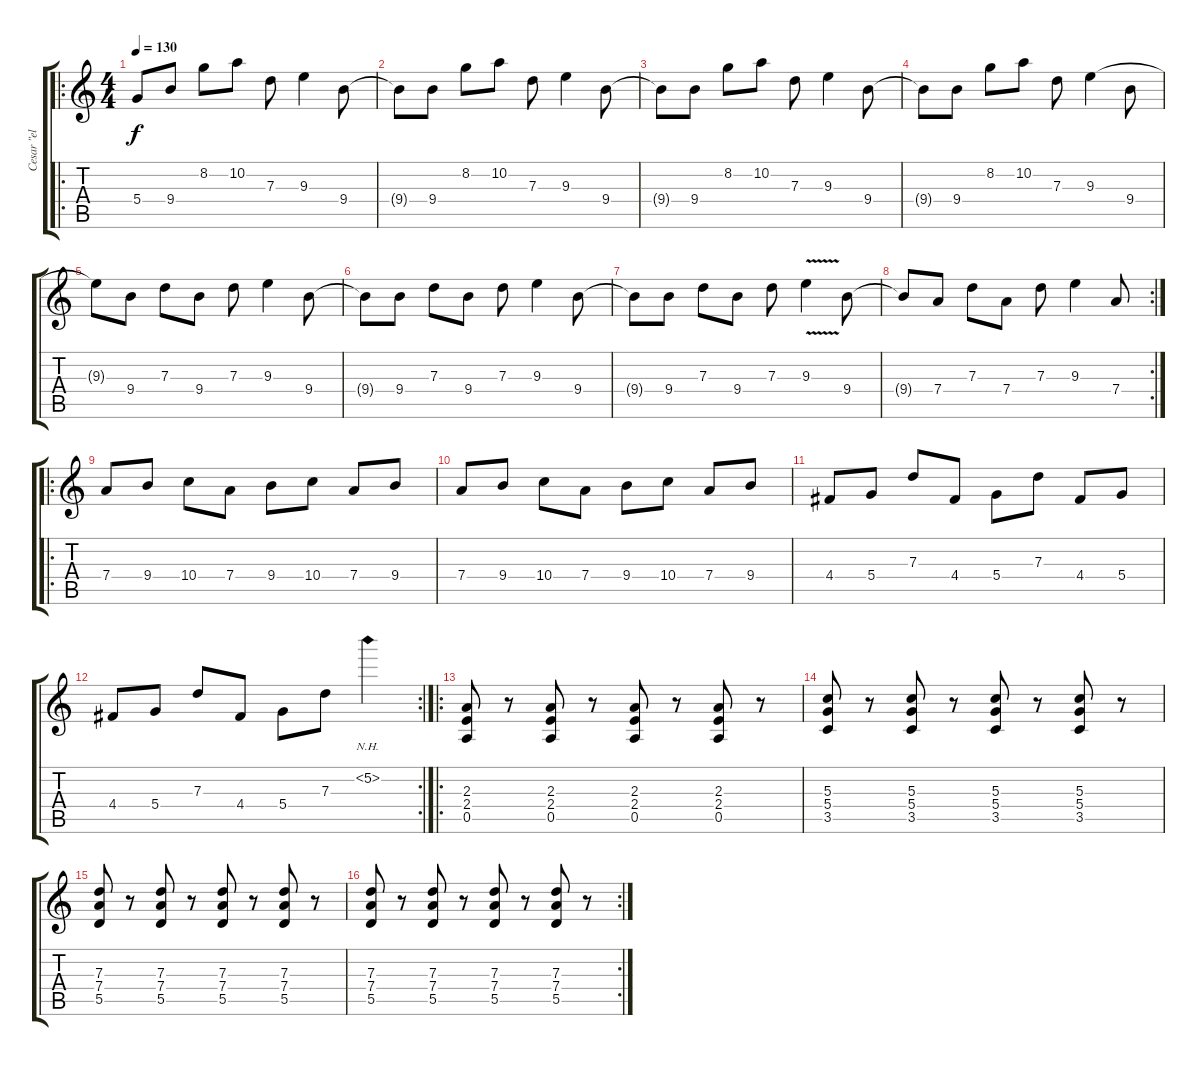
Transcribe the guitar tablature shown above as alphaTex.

\track ("Cesar \"el vampiro\" Lopez" "Cesar \"el ") {instrument distortionguitar}
\staff {score tabs}
\tuning (E4 B3 G3 D3 A2 E2) {hide}
\ro
\ts (4 4)
\tempo 130
\clef g2
\ks c
5.4{t}.8{dy f} 9.4.8 8.2.8 10.2.8 7.3.8 9.3.4 9.4.8 |
9.4{t}.8 9.4.8 8.2.8 10.2.8 7.3.8 9.3.4 9.4.8 |
9.4{t}.8 9.4.8 8.2.8 10.2.8 7.3.8 9.3.4 9.4.8 |
9.4{t}.8 9.4.8 8.2.8 10.2.8 7.3.8 9.3.4 9.4.8 |
9.3{t}.8 9.4.8 7.3.8 9.4.8 7.3.8 9.3.4 9.4.8 |
9.4{t}.8 9.4.8 7.3.8 9.4.8 7.3.8 9.3.4 9.4.8 |
9.4{t}.8 9.4.8 7.3.8 9.4.8 7.3.8 9.3{v}.4 9.4.8 |
\rc 2
9.4{t}.8 7.4.8 7.3.8 7.4.8 7.3.8 9.3.4 7.4.8 |
\ro
7.4.8 9.4.8 10.4.8 7.4.8 9.4.8 10.4.8 7.4.8 9.4.8 |
7.4.8 9.4.8 10.4.8 7.4.8 9.4.8 10.4.8 7.4.8 9.4.8 |
4.4.8 5.4.8 7.3.8 4.4.8 5.4.8 7.3.8 4.4.8 5.4.8 |
\rc 2
4.4.8 5.4.8 7.3.8 4.4.8 5.4.8 7.3.8 5.2{nh}.4 |
\ro
(2.3 2.4 0.5).8 r.8 (2.3 2.4 0.5).8 r.8 (2.3 2.4 0.5).8 r.8 (2.3 2.4 0.5).8 r.8 |
(5.3 5.4 3.5).8 r.8 (5.3 5.4 3.5).8 r.8 (5.3 5.4 3.5).8 r.8 (5.3 5.4 3.5).8 r.8 |
(7.3 7.4 5.5).8 r.8 (7.3 7.4 5.5).8 r.8 (7.3 7.4 5.5).8 r.8 (7.3 7.4 5.5).8 r.8 |
\rc 2
(7.3 7.4 5.5).8 r.8 (7.3 7.4 5.5).8 r.8 (7.3 7.4 5.5).8 r.8 (7.3 7.4 5.5).8 r.8
